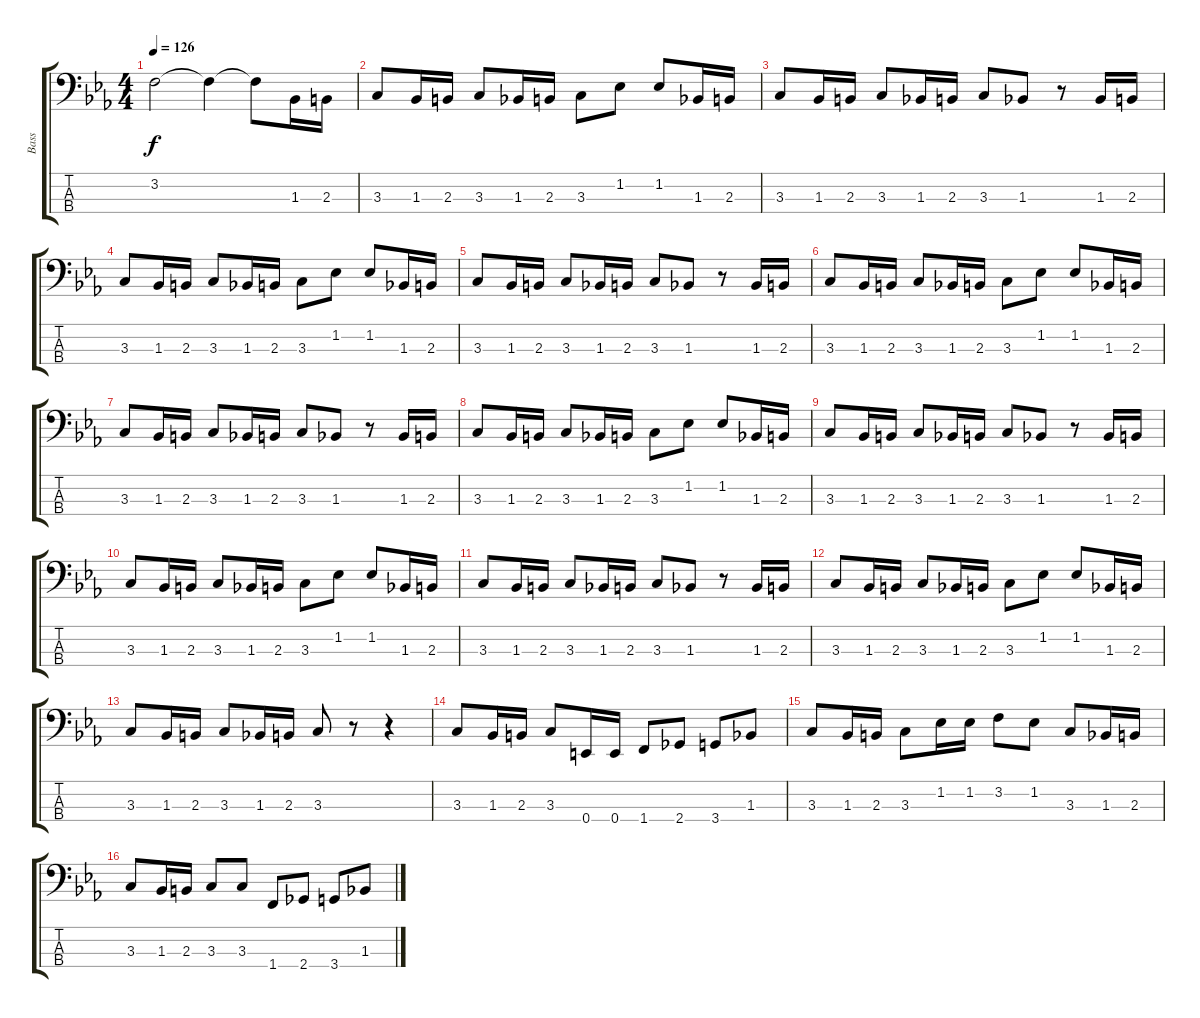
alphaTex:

\track ("Bass" "Bass") {instrument electricbasspick}
\staff {score tabs}
\tuning (G2 D2 A1 E1) {hide}
\ts (4 4)
\tempo 126
\clef f4
\ks eb
3.2{t}.2{dy f} 3.2{t}.4 3.2{t}.8 1.3.16 2.3.16 |
3.3.8 1.3.16 2.3.16 3.3.8 1.3.16 2.3.16 3.3.8 1.2.8 1.2.8 1.3.16 2.3.16 |
3.3.8 1.3.16 2.3.16 3.3.8 1.3.16 2.3.16 3.3.8 1.3.8 r.8 1.3.16 2.3.16 |
3.3.8 1.3.16 2.3.16 3.3.8 1.3.16 2.3.16 3.3.8 1.2.8 1.2.8 1.3.16 2.3.16 |
3.3.8 1.3.16 2.3.16 3.3.8 1.3.16 2.3.16 3.3.8 1.3.8 r.8 1.3.16 2.3.16 |
3.3.8 1.3.16 2.3.16 3.3.8 1.3.16 2.3.16 3.3.8 1.2.8 1.2.8 1.3.16 2.3.16 |
3.3.8 1.3.16 2.3.16 3.3.8 1.3.16 2.3.16 3.3.8 1.3.8 r.8 1.3.16 2.3.16 |
3.3.8 1.3.16 2.3.16 3.3.8 1.3.16 2.3.16 3.3.8 1.2.8 1.2.8 1.3.16 2.3.16 |
3.3.8 1.3.16 2.3.16 3.3.8 1.3.16 2.3.16 3.3.8 1.3.8 r.8 1.3.16 2.3.16 |
3.3.8 1.3.16 2.3.16 3.3.8 1.3.16 2.3.16 3.3.8 1.2.8 1.2.8 1.3.16 2.3.16 |
3.3.8 1.3.16 2.3.16 3.3.8 1.3.16 2.3.16 3.3.8 1.3.8 r.8 1.3.16 2.3.16 |
3.3.8 1.3.16 2.3.16 3.3.8 1.3.16 2.3.16 3.3.8 1.2.8 1.2.8 1.3.16 2.3.16 |
3.3.8 1.3.16 2.3.16 3.3.8 1.3.16 2.3.16 3.3.8 r.8 r.4 |
3.3.8 1.3.16 2.3.16 3.3.8 0.4.16 0.4.16 1.4.8 2.4.8 3.4.8 1.3.8 |
3.3.8 1.3.16 2.3.16 3.3.8 1.2.16 1.2.16 3.2.8 1.2.8 3.3.8 1.3.16 2.3.16 |
3.3.8 1.3.16 2.3.16 3.3.8 3.3.8 1.4.8 2.4.8 3.4.8 1.3.8
